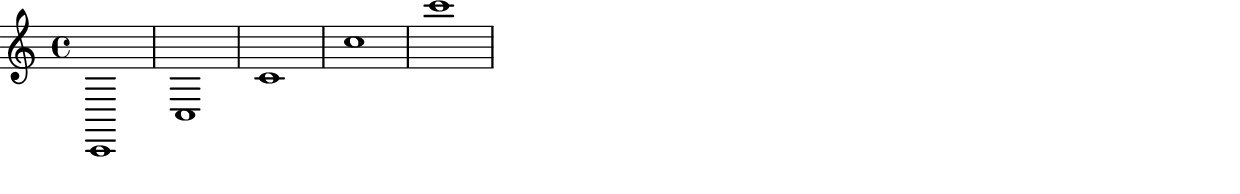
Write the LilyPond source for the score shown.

\include "lilypond-book-preamble.ly"
\paper {
  #(define dump-extents #t)

  indent = 0\mm
  line-width = 210\mm - 2.0 * 0.4\in
  ragged-right = ##t
  force-assignment = #""
  line-width = #(- line-width (* mm  3.000000))
}
\header {
  title = ""
  composer = ""
}
\layout {
}

<<
    \new Staff {   \set Staff.instrumentName = "" \clef treble <c,>1 <c>1 <c'>1 <c''>1 <c'''>1
               }
>>